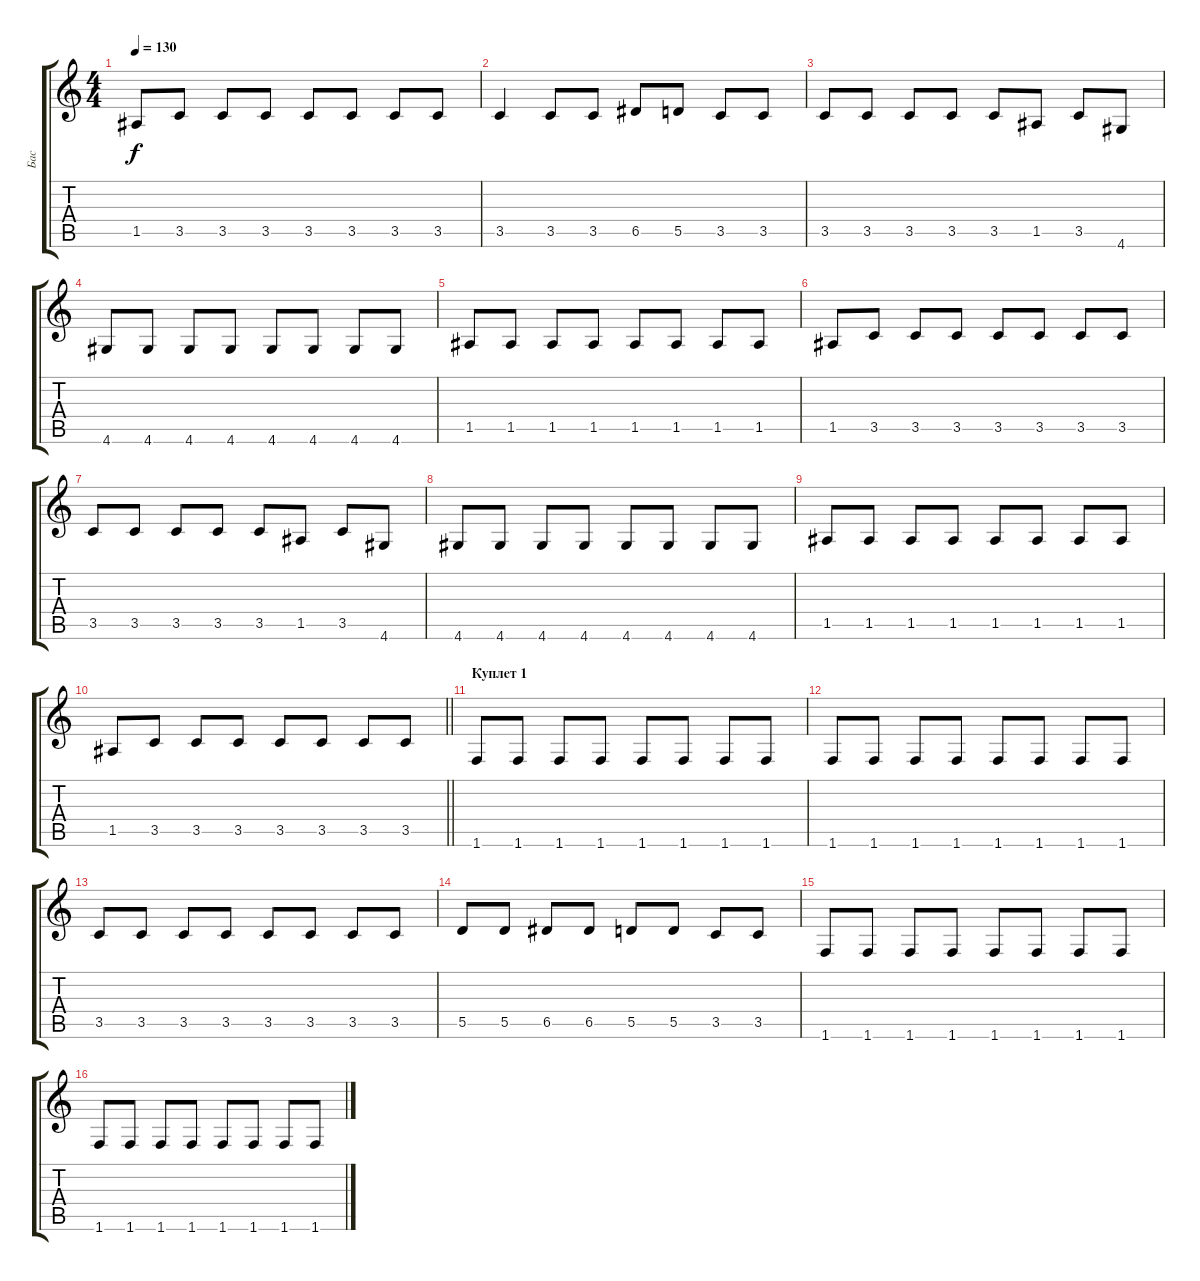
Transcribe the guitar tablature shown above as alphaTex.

\track ("Бас" "Бас") {instrument electricbassfinger}
\staff {score tabs}
\tuning (E4 B3 G3 D3 A2 E2) {hide}
\ts (4 4)
\tempo 130
\clef g2
\ks c
1.5.8{dy f} 3.5.8 3.5.8 3.5.8 3.5.8 3.5.8 3.5.8 3.5.8 |
3.5.4 3.5.8 3.5.8 6.5.8 5.5.8 3.5.8 3.5.8 |
3.5.8 3.5.8 3.5.8 3.5.8 3.5.8 1.5.8 3.5.8 4.6.8 |
4.6.8 4.6.8 4.6.8 4.6.8 4.6.8 4.6.8 4.6.8 4.6.8 |
1.5.8 1.5.8 1.5.8 1.5.8 1.5.8 1.5.8 1.5.8 1.5.8 |
1.5.8 3.5.8 3.5.8 3.5.8 3.5.8 3.5.8 3.5.8 3.5.8 |
3.5.8 3.5.8 3.5.8 3.5.8 3.5.8 1.5.8 3.5.8 4.6.8 |
4.6.8 4.6.8 4.6.8 4.6.8 4.6.8 4.6.8 4.6.8 4.6.8 |
1.5.8 1.5.8 1.5.8 1.5.8 1.5.8 1.5.8 1.5.8 1.5.8 |
\barLineRight lightlight
1.5.8 3.5.8 3.5.8 3.5.8 3.5.8 3.5.8 3.5.8 3.5.8 |
\section ("" "Куплет 1")
1.6.8 1.6.8 1.6.8 1.6.8 1.6.8 1.6.8 1.6.8 1.6.8 |
1.6.8 1.6.8 1.6.8 1.6.8 1.6.8 1.6.8 1.6.8 1.6.8 |
3.5.8 3.5.8 3.5.8 3.5.8 3.5.8 3.5.8 3.5.8 3.5.8 |
5.5.8 5.5.8 6.5.8 6.5.8 5.5.8 5.5.8 3.5.8 3.5.8 |
1.6.8 1.6.8 1.6.8 1.6.8 1.6.8 1.6.8 1.6.8 1.6.8 |
1.6.8 1.6.8 1.6.8 1.6.8 1.6.8 1.6.8 1.6.8 1.6.8
